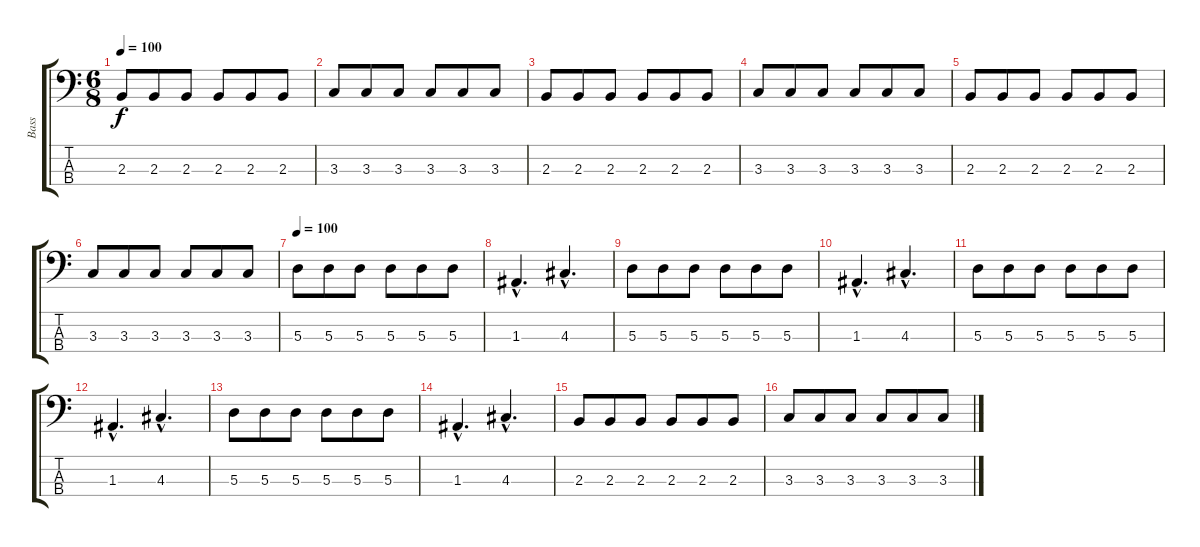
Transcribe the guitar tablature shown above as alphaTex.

\track ("Bass" "Bass") {instrument electricbassfinger}
\staff {score tabs}
\tuning (G2 D2 A1 E1) {hide}
\ts (6 8)
\tempo 100
\clef f4
\ks c
2.3.8{dy f} 2.3.8 2.3.8 2.3.8 2.3.8 2.3.8 |
3.3.8 3.3.8 3.3.8 3.3.8 3.3.8 3.3.8 |
2.3.8 2.3.8 2.3.8 2.3.8 2.3.8 2.3.8 |
3.3.8 3.3.8 3.3.8 3.3.8 3.3.8 3.3.8 |
2.3.8 2.3.8 2.3.8 2.3.8 2.3.8 2.3.8 |
3.3.8 3.3.8 3.3.8 3.3.8 3.3.8 3.3.8 |
\tempo 100
5.3.8 5.3.8 5.3.8 5.3.8 5.3.8 5.3.8 |
1.3{hac}.4{d} 4.3{hac}.4{d} |
5.3.8 5.3.8 5.3.8 5.3.8 5.3.8 5.3.8 |
1.3{hac}.4{d} 4.3{hac}.4{d} |
5.3.8 5.3.8 5.3.8 5.3.8 5.3.8 5.3.8 |
1.3{hac}.4{d} 4.3{hac}.4{d} |
5.3.8 5.3.8 5.3.8 5.3.8 5.3.8 5.3.8 |
1.3{hac}.4{d} 4.3{hac}.4{d} |
2.3.8 2.3.8 2.3.8 2.3.8 2.3.8 2.3.8 |
3.3.8 3.3.8 3.3.8 3.3.8 3.3.8 3.3.8
